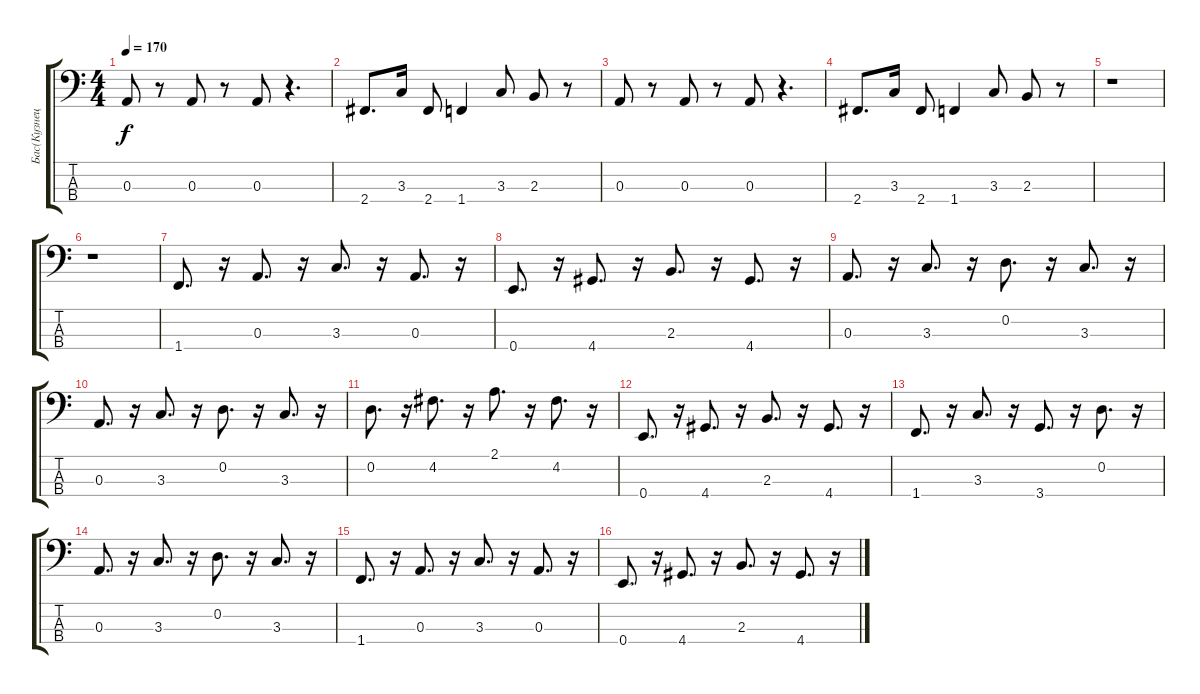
\track ("Бас(Кузнецов)" "Бас(Кузнец") {instrument electricbassfinger}
\staff {score tabs}
\tuning (G2 D2 A1 E1) {hide}
\ts (4 4)
\tempo 170
\clef f4
\ks c
0.3.8{dy f} r.8 0.3.8 r.8 0.3.8 r.4{d} |
2.4.8{d} 3.3.16 2.4.8 1.4.4 3.3.8 2.3.8 r.8 |
0.3.8 r.8 0.3.8 r.8 0.3.8 r.4{d} |
2.4.8{d} 3.3.16 2.4.8 1.4.4 3.3.8 2.3.8 r.8 |
r.1 |
r.1 |
1.4.8{d} r.16 0.3.8{d} r.16 3.3.8{d} r.16 0.3.8{d} r.16 |
0.4.8{d} r.16 4.4.8{d} r.16 2.3.8{d} r.16 4.4.8{d} r.16 |
0.3.8{d} r.16 3.3.8{d} r.16 0.2.8{d} r.16 3.3.8{d} r.16 |
0.3.8{d} r.16 3.3.8{d} r.16 0.2.8{d} r.16 3.3.8{d} r.16 |
0.2.8{d} r.16 4.2.8{d} r.16 2.1.8{d} r.16 4.2.8{d} r.16 |
0.4.8{d} r.16 4.4.8{d} r.16 2.3.8{d} r.16 4.4.8{d} r.16 |
1.4.8{d} r.16 3.3.8{d} r.16 3.4.8{d} r.16 0.2.8{d} r.16 |
0.3.8{d} r.16 3.3.8{d} r.16 0.2.8{d} r.16 3.3.8{d} r.16 |
1.4.8{d} r.16 0.3.8{d} r.16 3.3.8{d} r.16 0.3.8{d} r.16 |
0.4.8{d} r.16 4.4.8{d} r.16 2.3.8{d} r.16 4.4.8{d} r.16
